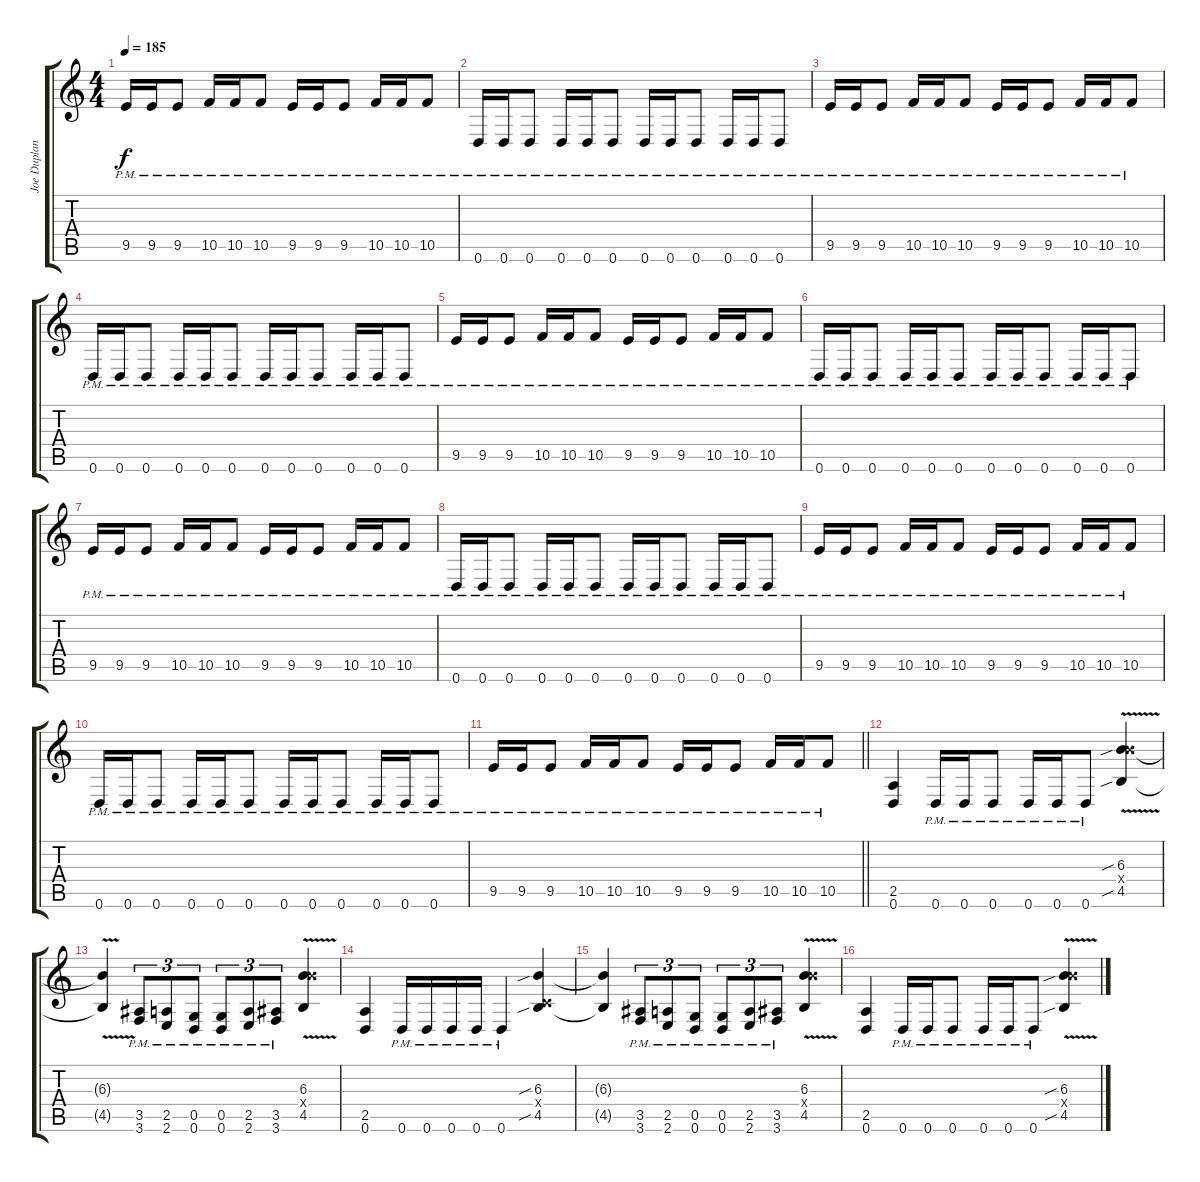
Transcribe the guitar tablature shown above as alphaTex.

\track ("Joe Duplantier" "Joe Duplan") {instrument distortionguitar}
\staff {score tabs}
\tuning (D4 A3 F3 C3 G2 D2) {hide}
\ts (4 4)
\tempo 185
\clef g2
\ks c
9.5{pm}.16{dy f} 9.5{pm}.16 9.5{pm}.8 10.5{pm}.16 10.5{pm}.16 10.5{pm}.8 9.5{pm}.16 9.5{pm}.16 9.5{pm}.8 10.5{pm}.16 10.5{pm}.16 10.5{pm}.8 |
0.6{pm}.16 0.6{pm}.16 0.6{pm}.8 0.6{pm}.16 0.6{pm}.16 0.6{pm}.8 0.6{pm}.16 0.6{pm}.16 0.6{pm}.8 0.6{pm}.16 0.6{pm}.16 0.6{pm}.8 |
9.5{pm}.16 9.5{pm}.16 9.5{pm}.8 10.5{pm}.16 10.5{pm}.16 10.5{pm}.8 9.5{pm}.16 9.5{pm}.16 9.5{pm}.8 10.5{pm}.16 10.5{pm}.16 10.5{pm}.8 |
0.6{pm}.16 0.6{pm}.16 0.6{pm}.8 0.6{pm}.16 0.6{pm}.16 0.6{pm}.8 0.6{pm}.16 0.6{pm}.16 0.6{pm}.8 0.6{pm}.16 0.6{pm}.16 0.6{pm}.8 |
9.5{pm}.16 9.5{pm}.16 9.5{pm}.8 10.5{pm}.16 10.5{pm}.16 10.5{pm}.8 9.5{pm}.16 9.5{pm}.16 9.5{pm}.8 10.5{pm}.16 10.5{pm}.16 10.5{pm}.8 |
0.6{pm}.16 0.6{pm}.16 0.6{pm}.8 0.6{pm}.16 0.6{pm}.16 0.6{pm}.8 0.6{pm}.16 0.6{pm}.16 0.6{pm}.8 0.6{pm}.16 0.6{pm}.16 0.6{pm}.8 |
9.5{pm}.16 9.5{pm}.16 9.5{pm}.8 10.5{pm}.16 10.5{pm}.16 10.5{pm}.8 9.5{pm}.16 9.5{pm}.16 9.5{pm}.8 10.5{pm}.16 10.5{pm}.16 10.5{pm}.8 |
0.6{pm}.16 0.6{pm}.16 0.6{pm}.8 0.6{pm}.16 0.6{pm}.16 0.6{pm}.8 0.6{pm}.16 0.6{pm}.16 0.6{pm}.8 0.6{pm}.16 0.6{pm}.16 0.6{pm}.8 |
9.5{pm}.16 9.5{pm}.16 9.5{pm}.8 10.5{pm}.16 10.5{pm}.16 10.5{pm}.8 9.5{pm}.16 9.5{pm}.16 9.5{pm}.8 10.5{pm}.16 10.5{pm}.16 10.5{pm}.8 |
0.6{pm}.16 0.6{pm}.16 0.6{pm}.8 0.6{pm}.16 0.6{pm}.16 0.6{pm}.8 0.6{pm}.16 0.6{pm}.16 0.6{pm}.8 0.6{pm}.16 0.6{pm}.16 0.6{pm}.8 |
\barLineRight lightlight
9.5{pm}.16 9.5{pm}.16 9.5{pm}.8 10.5{pm}.16 10.5{pm}.16 10.5{pm}.8 9.5{pm}.16 9.5{pm}.16 9.5{pm}.8 10.5{pm}.16 10.5{pm}.16 10.5{pm}.8 |
(2.5 0.6).4 0.6{pm}.16 0.6{pm}.16 0.6{pm}.8 0.6{pm}.16 0.6{pm}.16 0.6{pm}.8 (6.3{v sib} 11.4{x} 4.5{v sib}).4 |
(6.3{t} 4.5{t}).4 (3.5{pm} 3.6{pm}).8{tu (3 2)} (2.5{pm} 2.6{pm}).8{tu (3 2)} (0.5{pm} 0.6{pm}).8{tu (3 2)} (0.5{pm} 0.6{pm}).8{tu (3 2)} (2.5{pm} 2.6{pm}).8{tu (3 2)} (3.5{pm} 3.6{pm}).8{tu (3 2)} (6.3{v} 11.4{x} 4.5{v}).4 |
(2.5 0.6).4 0.6{pm}.16 0.6{pm}.16 0.6{pm}.16 0.6{pm}.16 0.6{pm}.4 (6.3{sib} 0.4{x} 4.5{sib}).4 |
(6.3{t} 4.5{t}).4 (3.5{pm} 3.6{pm}).8{tu (3 2)} (2.5{pm} 2.6{pm}).8{tu (3 2)} (0.5{pm} 0.6{pm}).8{tu (3 2)} (0.5{pm} 0.6{pm}).8{tu (3 2)} (2.5{pm} 2.6{pm}).8{tu (3 2)} (3.5{pm} 3.6{pm}).8{tu (3 2)} (6.3{v} 11.4{x} 4.5{v}).4 |
(2.5 0.6).4 0.6{pm}.16 0.6{pm}.16 0.6{pm}.8 0.6{pm}.16 0.6{pm}.16 0.6{pm}.8 (6.3{v sib} 11.4{x} 4.5{v sib}).4
